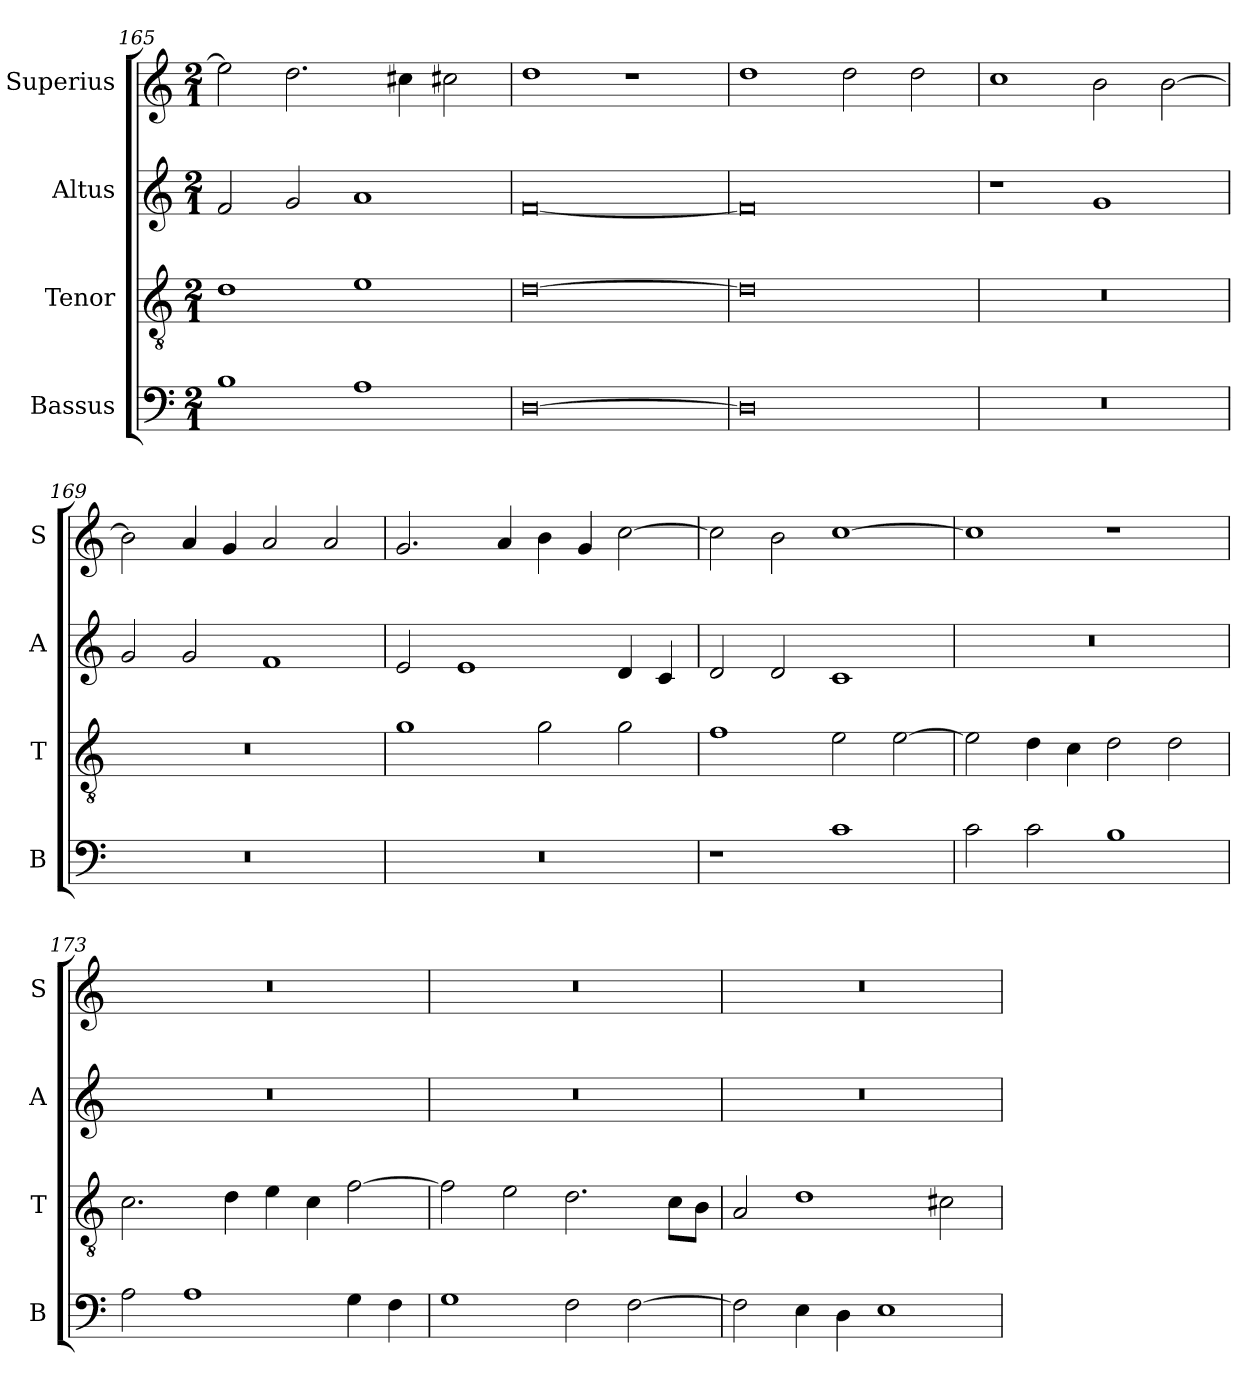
**kern	**kern	**kern	**kern
*part4	*part3	*part2	*part1
*staff4	*staff3	*staff2	*staff1
*I"Bassus	*I"Tenor	*I"Altus	*I"Superius
*I'B	*I'T	*I'A	*I'S
*clefF4	*clefGv2	*clefG2	*clefG2
*k[]	*k[]	*k[]	*k[]
*C:	*C:	*C:	*C:
*M2/1	*M2/1	*M2/1	*M2/1
=165	=165	=165	=165
1B	1d	2f	2ee]
.	.	2g	2.dd
1A	1e	1a	.
.	.	.	4cc#X
.	.	.	2cc#X
=166	=166	=166	=166
[0D	[0d	[0f	1dd
.	.	.	1r
=167	=167	=167	=167
0D]	0d]	0f]	1dd
.	.	.	2dd
.	.	.	2dd
=168	=168	=168	=168
0r	0r	1r	1cc
.	.	1g	2b
.	.	.	[2b
=169	=169	=169	=169
0r	0r	2g	2b]
.	.	2g	4a
.	.	.	4g
.	.	1f	2a
.	.	.	2a
=170	=170	=170	=170
0r	1g	2e	2.g
.	.	1e	.
.	.	.	4a
.	2g	.	4b
.	.	.	4g
.	2g	4d	[2cc
.	.	4c	.
=171	=171	=171	=171
1r	1f	2d	2cc]
.	.	2d	2b
1c	2e	1c	[1cc
.	[2e	.	.
=172	=172	=172	=172
2c	2e]	0r	1cc]
2c	4d	.	.
.	4c	.	.
1B	2d	.	1r
.	2d	.	.
=173	=173	=173	=173
2A	2.c	0r	0r
1A	.	.	.
.	4d	.	.
.	4e	.	.
.	4c	.	.
4G	[2f	.	.
4F	.	.	.
=174	=174	=174	=174
1G	2f]	0r	0r
.	2e	.	.
2F	2.d	.	.
[2F	.	.	.
.	8cL	.	.
.	8BJ	.	.
=175	=175	=175	=175
2F]	2A	0r	0r
4E	1d	.	.
4D	.	.	.
1E	.	.	.
.	2c#X	.	.
=	=	=	=
*-	*-	*-	*-
